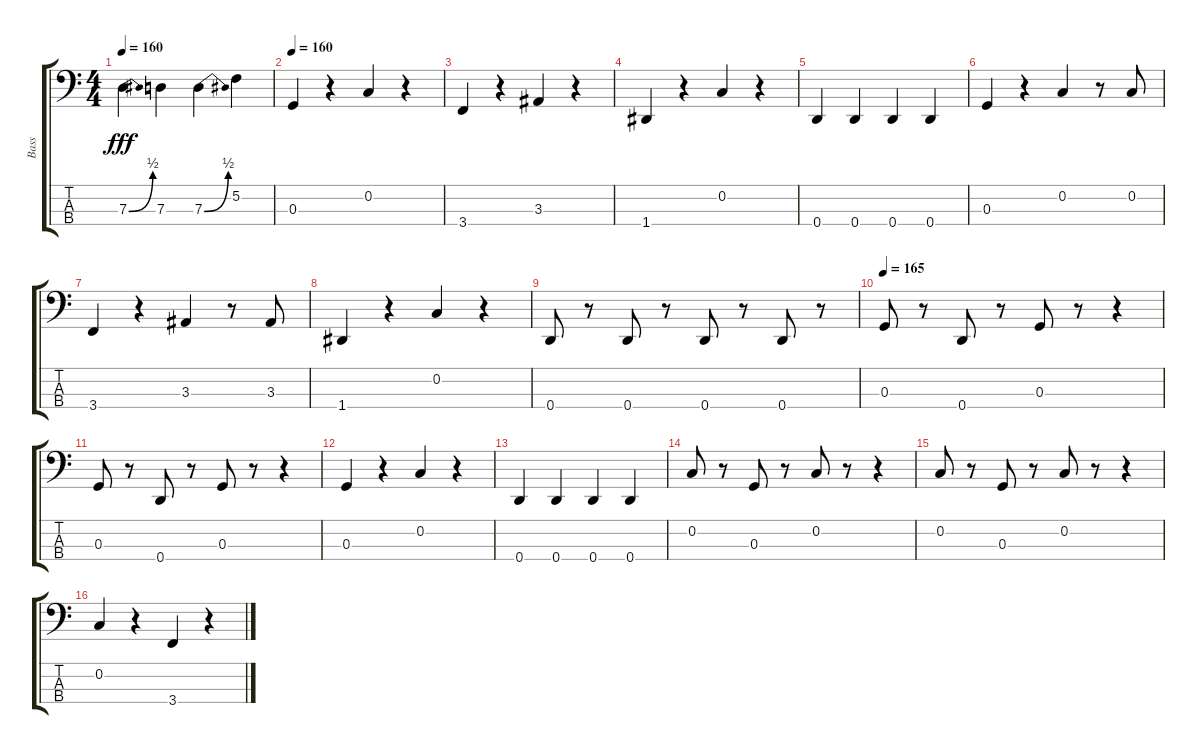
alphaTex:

\track ("Bass" "Bass") {instrument electricbassfinger}
\staff {score tabs}
\tuning (F2 C2 G1 D1) {hide}
\ts (4 4)
\tempo 160
\clef f4
\ks c
7.3{be (bend 0 0 60 2)}.4{dy fff} 7.3.4 7.3{be (bend 0 0 60 2)}.4 5.2.4 |
\tempo 160
0.3.4 r.4 0.2.4 r.4 |
3.4.4 r.4 3.3.4 r.4 |
1.4.4 r.4 0.2.4 r.4 |
0.4.4 0.4.4 0.4.4 0.4.4 |
0.3.4 r.4 0.2.4 r.8 0.2.8 |
3.4.4 r.4 3.3.4 r.8 3.3.8 |
1.4.4 r.4 0.2.4 r.4 |
0.4.8 r.8 0.4.8 r.8 0.4.8 r.8 0.4.8 r.8 |
\tempo 165
0.3.8 r.8 0.4.8 r.8 0.3.8 r.8 r.4 |
0.3.8 r.8 0.4.8 r.8 0.3.8 r.8 r.4 |
0.3.4 r.4 0.2.4 r.4 |
0.4.4 0.4.4 0.4.4 0.4.4 |
0.2.8 r.8 0.3.8 r.8 0.2.8 r.8 r.4 |
0.2.8 r.8 0.3.8 r.8 0.2.8 r.8 r.4 |
0.2.4 r.4 3.4.4 r.4
